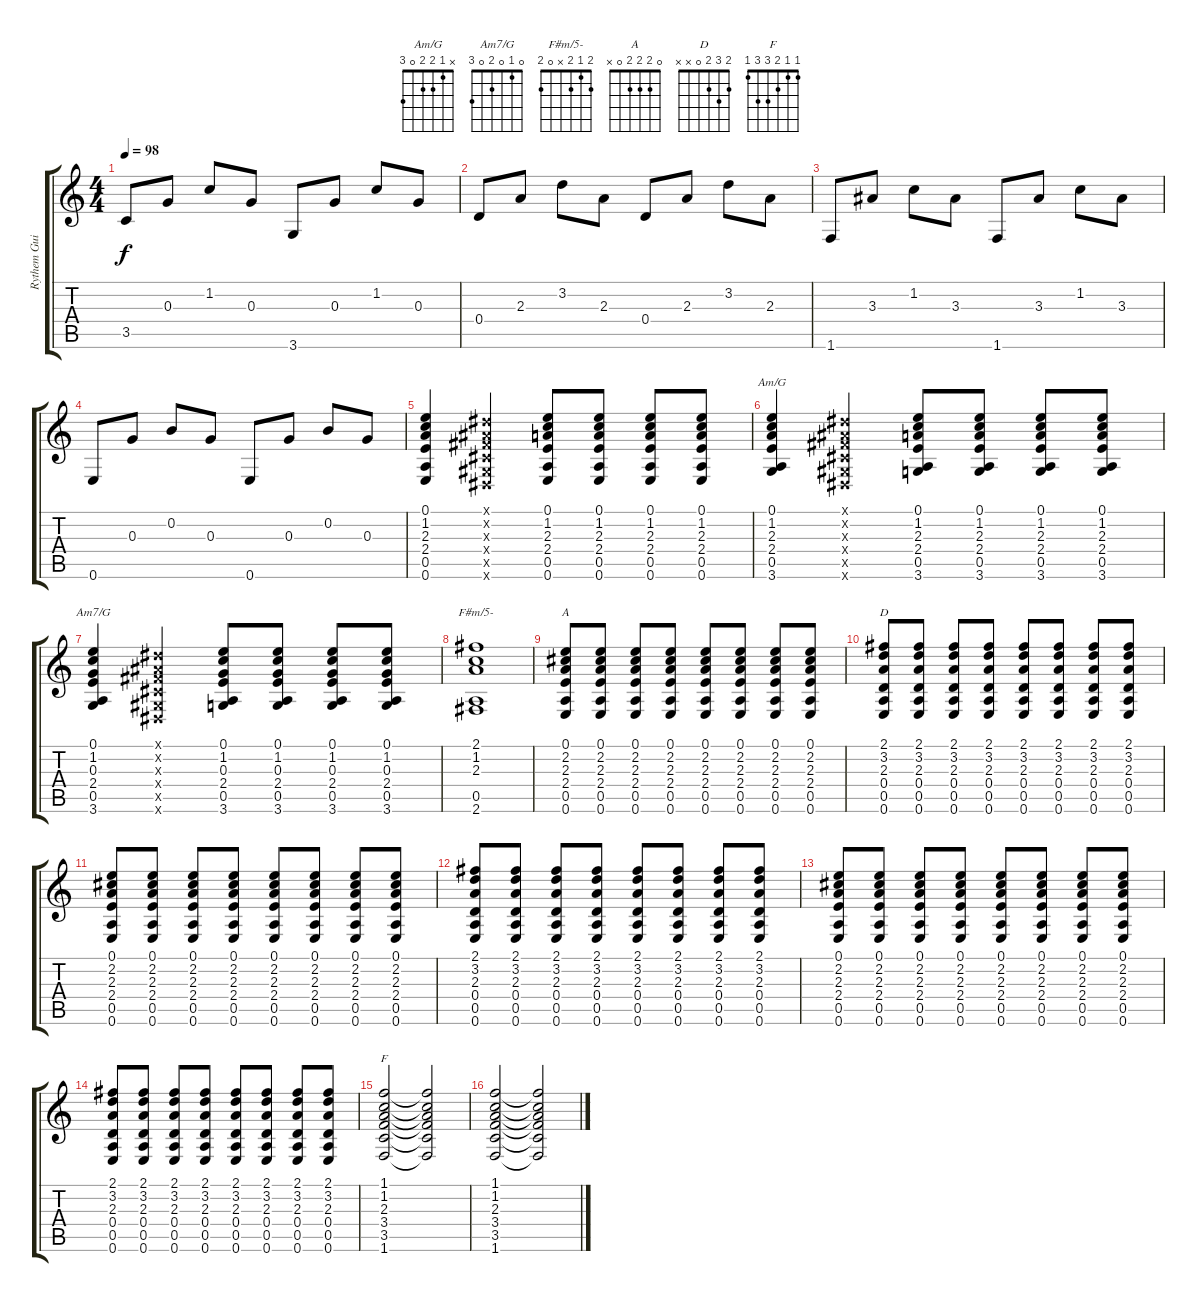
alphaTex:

\track ("Rythem Guitar" "Rythem Gui") {instrument overdrivenguitar}
\staff {score tabs}
\tuning (E4 B3 G3 D3 A2 E2) {hide}
\chord ("Am/G" x 1 2 2 0 3)
\chord ("Am7/G" 0 1 0 2 0 3)
\chord ("F#m/5-" 2 1 2 x 0 2)
\chord ("A" 0 2 2 2 0 x)
\chord ("D" 2 3 2 0 x x)
\chord ("F" 1 1 2 3 3 1)
\ts (4 4)
\tempo 98
\clef g2
\ks c
3.5.8{dy f} 0.3.8 1.2.8 0.3.8 3.6.8 0.3.8 1.2.8 0.3.8 |
0.4.8 2.3.8 3.2.8 2.3.8 0.4.8 2.3.8 3.2.8 2.3.8 |
1.6.8 3.3.8 1.2.8 3.3.8 1.6.8 3.3.8 1.2.8 3.3.8 |
0.6.8 0.3.8 0.2.8 0.3.8 0.6.8 0.3.8 0.2.8 0.3.8 |
(0.1 1.2 2.3 2.4 0.5 0.6).4 (-1.1{x} -1.2{x} -1.3{x} -1.4{x} -1.5{x} -1.6{x}).4 (0.1 1.2 2.3 2.4 0.5 0.6).8 (0.1 1.2 2.3 2.4 0.5 0.6).8 (0.1 1.2 2.3 2.4 0.5 0.6).8 (0.1 1.2 2.3 2.4 0.5 0.6).8 |
(0.1 1.2 2.3 2.4 0.5 3.6).4{ch "Am/G"} (-1.1{x} -1.2{x} -1.3{x} -1.4{x} -1.5{x} -1.6{x}).4 (0.1 1.2 2.3 2.4 0.5 3.6).8 (0.1 1.2 2.3 2.4 0.5 3.6).8 (0.1 1.2 2.3 2.4 0.5 3.6).8 (0.1 1.2 2.3 2.4 0.5 3.6).8 |
(0.1 1.2 0.3 2.4 0.5 3.6).4{ch "Am7/G"} (-1.1{x} -1.2{x} -1.3{x} -1.4{x} -1.5{x} -1.6{x}).4 (0.1 1.2 0.3 2.4 0.5 3.6).8 (0.1 1.2 0.3 2.4 0.5 3.6).8 (0.1 1.2 0.3 2.4 0.5 3.6).8 (0.1 1.2 0.3 2.4 0.5 3.6).8 |
(2.1 1.2 2.3 0.5 2.6).1{ch "F#m/5-"} |
(0.1 2.2 2.3 2.4 0.5 0.6).8{ch "A"} (0.1 2.2 2.3 2.4 0.5 0.6).8 (0.1 2.2 2.3 2.4 0.5 0.6).8 (0.1 2.2 2.3 2.4 0.5 0.6).8 (0.1 2.2 2.3 2.4 0.5 0.6).8 (0.1 2.2 2.3 2.4 0.5 0.6).8 (0.1 2.2 2.3 2.4 0.5 0.6).8 (0.1 2.2 2.3 2.4 0.5 0.6).8 |
(2.1 3.2 2.3 0.4 0.5 0.6).8{ch "D"} (2.1 3.2 2.3 0.4 0.5 0.6).8 (2.1 3.2 2.3 0.4 0.5 0.6).8 (2.1 3.2 2.3 0.4 0.5 0.6).8 (2.1 3.2 2.3 0.4 0.5 0.6).8 (2.1 3.2 2.3 0.4 0.5 0.6).8 (2.1 3.2 2.3 0.4 0.5 0.6).8 (2.1 3.2 2.3 0.4 0.5 0.6).8 |
(0.1 2.2 2.3 2.4 0.5 0.6).8 (0.1 2.2 2.3 2.4 0.5 0.6).8 (0.1 2.2 2.3 2.4 0.5 0.6).8 (0.1 2.2 2.3 2.4 0.5 0.6).8 (0.1 2.2 2.3 2.4 0.5 0.6).8 (0.1 2.2 2.3 2.4 0.5 0.6).8 (0.1 2.2 2.3 2.4 0.5 0.6).8 (0.1 2.2 2.3 2.4 0.5 0.6).8 |
(2.1 3.2 2.3 0.4 0.5 0.6).8 (2.1 3.2 2.3 0.4 0.5 0.6).8 (2.1 3.2 2.3 0.4 0.5 0.6).8 (2.1 3.2 2.3 0.4 0.5 0.6).8 (2.1 3.2 2.3 0.4 0.5 0.6).8 (2.1 3.2 2.3 0.4 0.5 0.6).8 (2.1 3.2 2.3 0.4 0.5 0.6).8 (2.1 3.2 2.3 0.4 0.5 0.6).8 |
(0.1 2.2 2.3 2.4 0.5 0.6).8 (0.1 2.2 2.3 2.4 0.5 0.6).8 (0.1 2.2 2.3 2.4 0.5 0.6).8 (0.1 2.2 2.3 2.4 0.5 0.6).8 (0.1 2.2 2.3 2.4 0.5 0.6).8 (0.1 2.2 2.3 2.4 0.5 0.6).8 (0.1 2.2 2.3 2.4 0.5 0.6).8 (0.1 2.2 2.3 2.4 0.5 0.6).8 |
(2.1 3.2 2.3 0.4 0.5 0.6).8 (2.1 3.2 2.3 0.4 0.5 0.6).8 (2.1 3.2 2.3 0.4 0.5 0.6).8 (2.1 3.2 2.3 0.4 0.5 0.6).8 (2.1 3.2 2.3 0.4 0.5 0.6).8 (2.1 3.2 2.3 0.4 0.5 0.6).8 (2.1 3.2 2.3 0.4 0.5 0.6).8 (2.1 3.2 2.3 0.4 0.5 0.6).8 |
(1.1 1.2 2.3 3.4 3.5 1.6).2{ch "F"} (1.1{t} 1.2{t} 2.3{t} 3.4{t} 3.5{t} 1.6{t}).2 |
(1.1 1.2 2.3 3.4 3.5 1.6).2 (1.1{t} 1.2{t} 2.3{t} 3.4{t} 3.5{t} 1.6{t}).2
